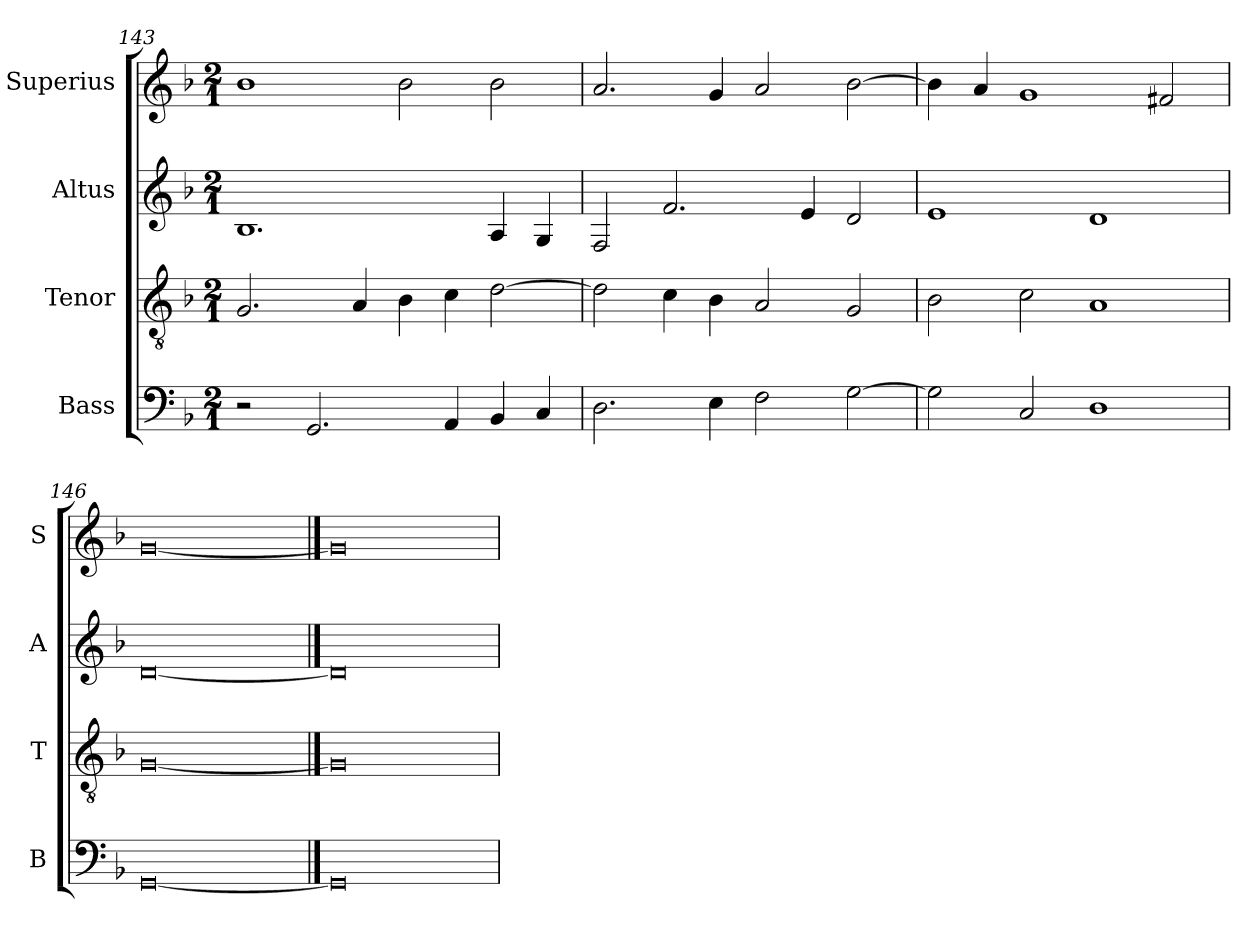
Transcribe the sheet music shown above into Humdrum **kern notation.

**kern	**kern	**kern	**kern
*part4	*part3	*part2	*part1
*staff4	*staff3	*staff2	*staff1
*I"Bass	*I"Tenor	*I"Altus	*I"Superius
*I'B	*I'T	*I'A	*I'S
*clefF4	*clefGv2	*clefG2	*clefG2
*k[b-]	*k[b-]	*k[b-]	*k[b-]
*F:	*F:	*F:	*F:
*M2/1	*M2/1	*M2/1	*M2/1
=143	=143	=143	=143
2r	2.G	1.B-	1b-
2.GG	.	.	.
.	4A	.	.
.	4B-	.	2b-
4AA	4c	.	.
4BB-	[2d	4A	2b-
4C	.	4G	.
=144	=144	=144	=144
2.D	2d]	2F	2.a
.	4c	2.f	.
4E	4B-	.	4g
2F	2A	.	2a
.	.	4e	.
[2G	2G	2d	[2b-
=145	=145	=145	=145
2G]	2B-	1e	4b-]
.	.	.	4a
2C	2c	.	1g
1D	1A	1d	.
.	.	.	2f#X
=146	=146	=146	=146
[0GG	[0G	[0d	[0g
==147	==147	==147	==147
0GG]	0G]	0d]	0g]
=	=	=	=
*-	*-	*-	*-
